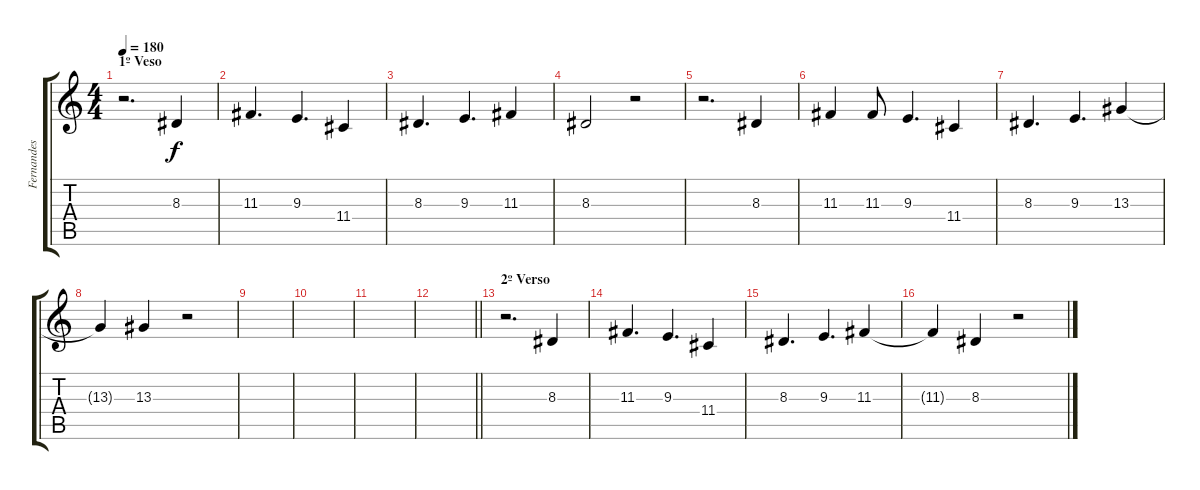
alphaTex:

\track ("Fernandes" "Fernandes") {instrument sopranosax}
\staff {score tabs}
\tuning (E4 B3 G3 D3 A2 E2) {hide}
\ts (4 4)
\section ("" "1º Veso")
\tempo 180
\clef g2
\ks c
r.2{d dy f} 8.3.4 |
11.3.4{d} 9.3.4{d} 11.4.4 |
8.3.4{d} 9.3.4{d} 11.3.4 |
8.3.2 r.2 |
r.2{d} 8.3.4 |
11.3.4 11.3.8 9.3.4{d} 11.4.4 |
8.3.4{d} 9.3.4{d} 13.3.4 |
13.3{t}.4 13.3.4 r.2 |
|
|
|
\barLineRight lightlight
|
\section ("" "2º Verso")
r.2{d} 8.3.4 |
11.3.4{d} 9.3.4{d} 11.4.4 |
8.3.4{d} 9.3.4{d} 11.3.4 |
11.3{t}.4 8.3.4 r.2
